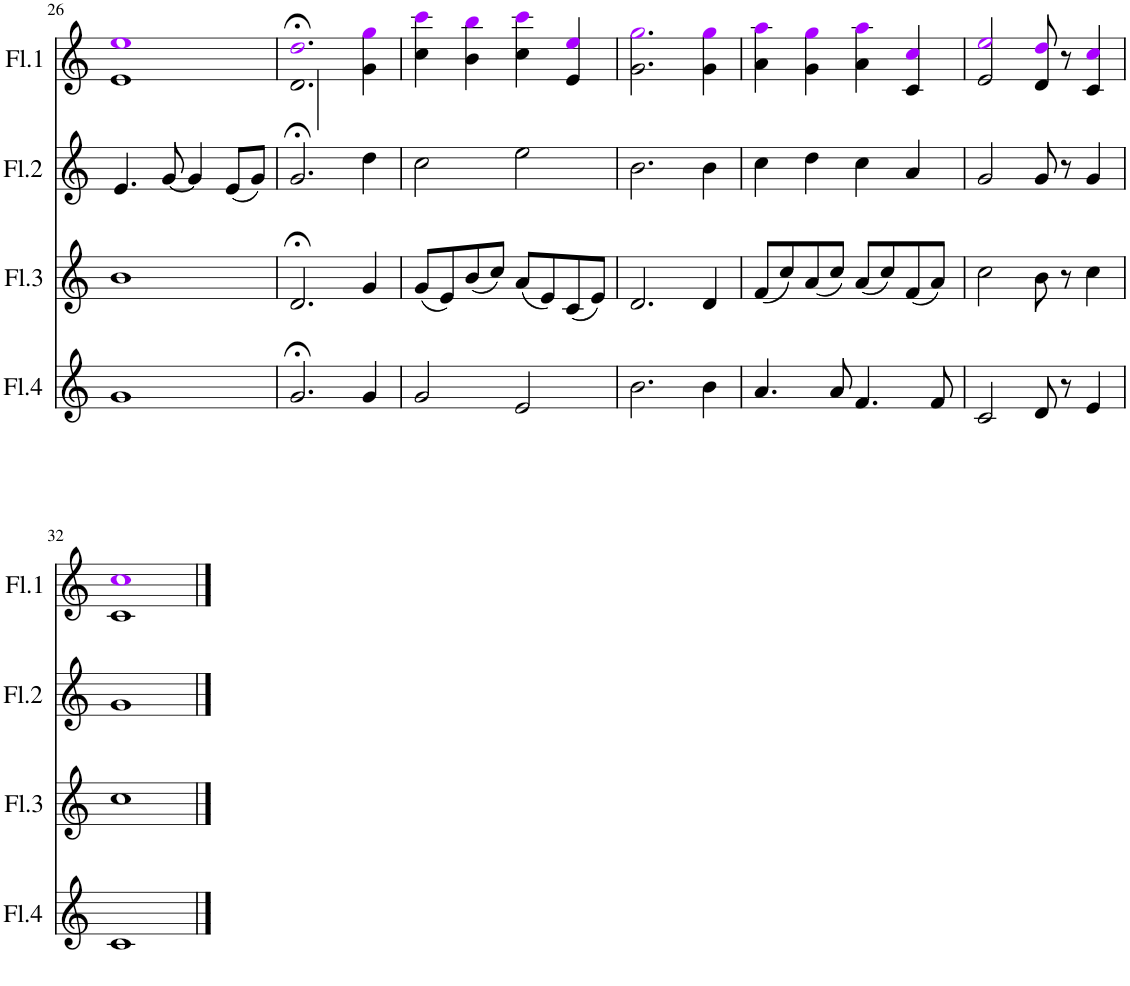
**kern	**kern	**kern	**kern
*part4	*part3	*part2	*part1
*staff4	*staff3	*staff2	*staff1
*I"Flauta 4	*I"Flauta 3	*I"Flauta 2	*I"Flauta 1
*I'Fl.4	*I'Fl.3	*I'Fl.2	*I'Fl.1
!!LO:PB:g=z
*clefG2	*clefG2	*clefG2	*clefG2
*k[]	*k[]	*k[]	*k[]
*M4/4	*M4/4	*M4/4	*M4/4
=26	=26	=26	=26
1g	1b	4.e/	1e 1eei
.	.	[8g/	.
.	.	4g/]	.
.	.	(8e/L	.
.	.	8g/J)	.
=27	=27	=27	=27
2.g;</	2.d;</	2.g;</	2.d/;< 2.ddi/;<
4g/	4g/	4dd\	4g\ 4ggi\
=28	=28	=28	=28
2g/	(8g/L	2cc\	4cc\ 4ccci\
.	8e/)	.	.
.	(8b/	.	4b\ 4bbi\
.	8cc/J)	.	.
2e/	(8a/L	2ee\	4cc\ 4ccci\
.	8e/)	.	.
.	(8c/	.	4e/ 4eei/
.	8e/J)	.	.
=29	=29	=29	=29
2.b\	2.d/	2.b\	2.g\ 2.ggi\
4b\	4d/	4b\	4g\ 4ggi\
=30	=30	=30	=30
4.a/	(8f/L	4cc\	4a\ 4aai\
.	8cc/)	.	.
.	(8a/	4dd\	4g\ 4ggi\
8a/	8cc/J)	.	.
4.f/	(8a/L	4cc\	4a\ 4aai\
.	8cc/)	.	.
.	(8f/	4a/	4c/ 4cci/
8f/	8a/J)	.	.
=31	=31	=31	=31
2c/	2cc\	2g/	2e/ 2eei/
8d/	8b\	8g/	8d/ 8ddi/
8r	8r	8r	8r
4e/	4cc\	4g/	4c/ 4cci/
!!LO:LB:g=z
=32	=32	=32	=32
1c	1cc	1g	1c 1cci
==	==	==	==
*-	*-	*-	*-
